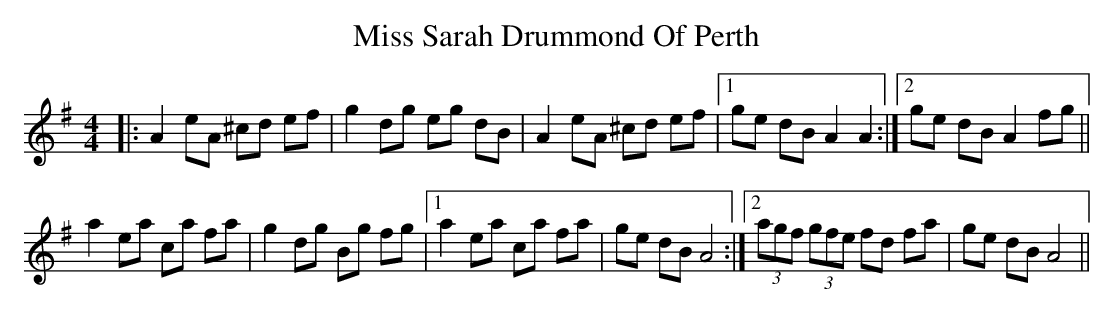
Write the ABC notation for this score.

X:1
T: Miss Sarah Drummond Of Perth
M: 4/4
L: 1/8
K: Gmaj
|:A2 eA ^cd ef|g2 dg eg dB|A2 eA ^cd ef|1 ge dB A2 A2:|2 ge dB A2 fg||
a2 ea ca fa|g2 dg Bg fg|1 a2 ea ca fa|ge dB A4:|2 (3agf (3gfe fd fa|ge dB A4||
